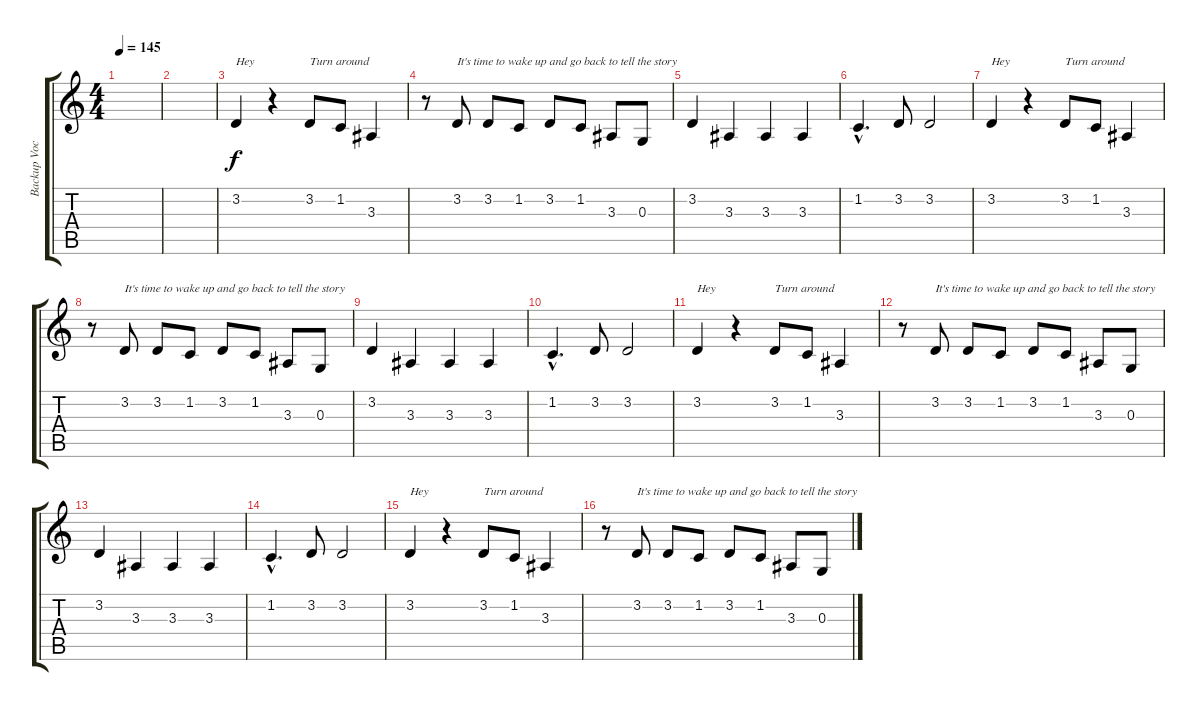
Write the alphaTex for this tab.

\track ("Backup Vocals" "Backup Voc") {instrument bassoon}
\staff {score tabs}
\tuning (E4 B3 G3 D3 A2 E2) {hide}
\ts (4 4)
\tempo 145
\clef g2
\ks c
|
|
3.2.4{txt "Hey"} r.4 3.2.8{txt "Turn around"} 1.2.8 3.3.4 |
r.8 3.2.8{txt "It's time to wake up and go back to tell the story"} 3.2.8 1.2.8 3.2.8 1.2.8 3.3.8 0.3.8 |
3.2.4 3.3.4 3.3.4 3.3.4 |
1.2{hac}.4{d} 3.2.8 3.2.2 |
3.2.4{txt "Hey"} r.4 3.2.8{txt "Turn around"} 1.2.8 3.3.4 |
r.8 3.2.8{txt "It's time to wake up and go back to tell the story"} 3.2.8 1.2.8 3.2.8 1.2.8 3.3.8 0.3.8 |
3.2.4 3.3.4 3.3.4 3.3.4 |
1.2{hac}.4{d} 3.2.8 3.2.2 |
3.2.4{txt "Hey"} r.4 3.2.8{txt "Turn around"} 1.2.8 3.3.4 |
r.8 3.2.8{txt "It's time to wake up and go back to tell the story"} 3.2.8 1.2.8 3.2.8 1.2.8 3.3.8 0.3.8 |
3.2.4 3.3.4 3.3.4 3.3.4 |
1.2{hac}.4{d} 3.2.8 3.2.2 |
3.2.4{txt "Hey"} r.4 3.2.8{txt "Turn around"} 1.2.8 3.3.4 |
r.8 3.2.8{txt "It's time to wake up and go back to tell the story"} 3.2.8 1.2.8 3.2.8 1.2.8 3.3.8 0.3.8
